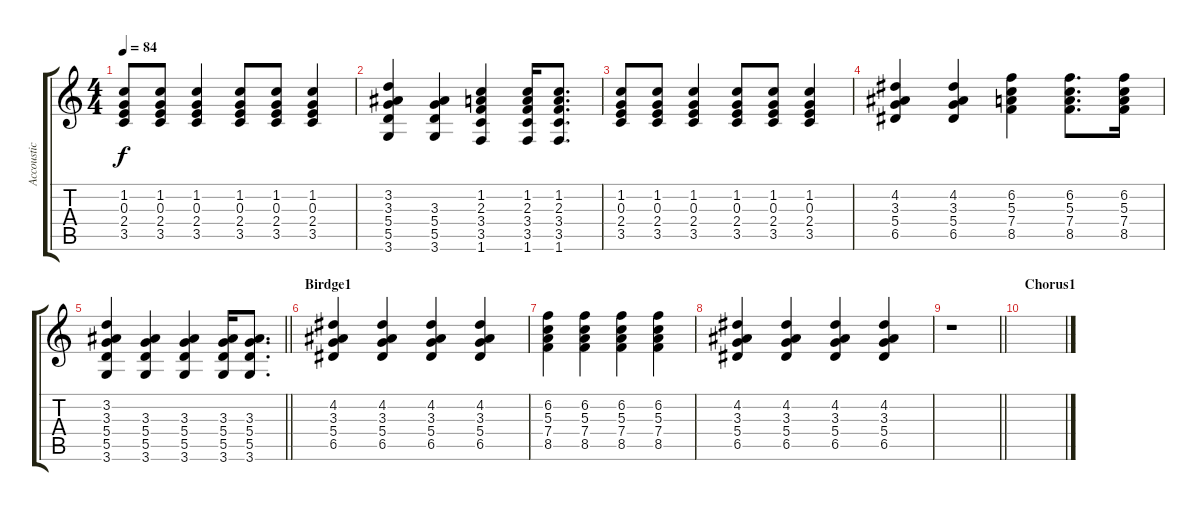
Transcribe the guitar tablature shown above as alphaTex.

\track ("Accoustic Guitar" "Accoustic ") {instrument acousticguitarsteel}
\staff {score tabs}
\tuning (E4 B3 G3 D3 A2 E2) {hide}
\ts (4 4)
\tempo 84
\clef g2
\ks c
(1.2 0.3 2.4 3.5).8{dy f} (1.2 0.3 2.4 3.5).8 (1.2 0.3 2.4 3.5).4 (1.2 0.3 2.4 3.5).8 (1.2 0.3 2.4 3.5).8 (1.2 0.3 2.4 3.5).4 |
(3.2 3.3 5.4 5.5 3.6).4 (3.3 5.4 5.5 3.6).4 (1.2 2.3 3.4 3.5 1.6).4 (1.2 2.3 3.4 3.5 1.6).16 (1.2 2.3 3.4 3.5 1.6).8{d} |
(1.2 0.3 2.4 3.5).8 (1.2 0.3 2.4 3.5).8 (1.2 0.3 2.4 3.5).4 (1.2 0.3 2.4 3.5).8 (1.2 0.3 2.4 3.5).8 (1.2 0.3 2.4 3.5).4 |
(4.2 3.3 5.4 6.5).4 (4.2 3.3 5.4 6.5).4 (6.2 5.3 7.4 8.5).4 (6.2 5.3 7.4 8.5).8{d} (6.2 5.3 7.4 8.5).16 |
\barLineRight lightlight
(3.2 3.3 5.4 5.5 3.6).4 (3.3 5.4 5.5 3.6).4 (3.3 5.4 5.5 3.6).4 (3.3 5.4 5.5 3.6).16 (3.3 5.4 5.5 3.6).8{d} |
\section ("" "Birdge1")
(4.2 3.3 5.4 6.5).4 (4.2 3.3 5.4 6.5).4 (4.2 3.3 5.4 6.5).4 (4.2 3.3 5.4 6.5).4 |
(6.2 5.3 7.4 8.5).4 (6.2 5.3 7.4 8.5).4 (6.2 5.3 7.4 8.5).4 (6.2 5.3 7.4 8.5).4 |
(4.2 3.3 5.4 6.5).4 (4.2 3.3 5.4 6.5).4 (4.2 3.3 5.4 6.5).4 (4.2 3.3 5.4 6.5).4 |
\barLineRight lightlight
r.1 |
\section ("" "Chorus1")
